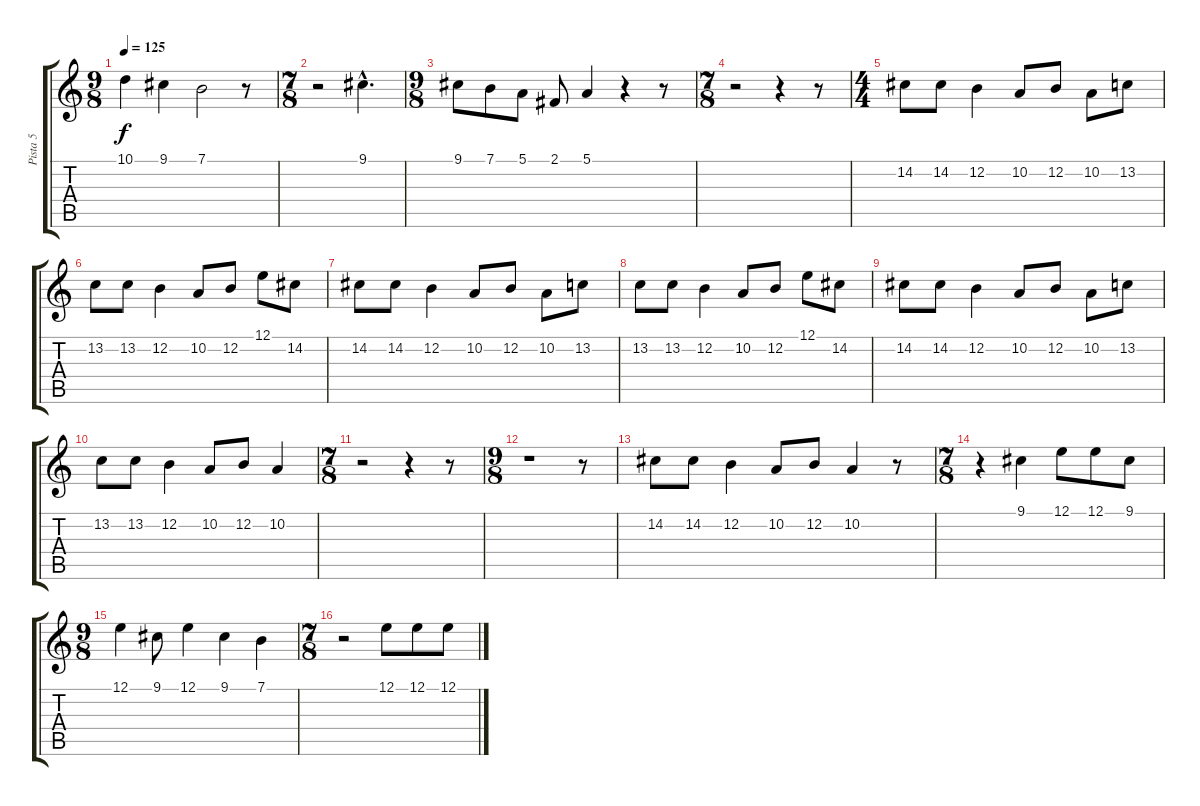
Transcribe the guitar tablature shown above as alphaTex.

\track ("Pista 5" "Pista 5") {instrument harmonica}
\staff {score tabs}
\tuning (E4 B3 G3 D3 A2 E2) {hide}
\ts (9 8)
\tempo 125
\clef g2
\ks c
10.1.4{dy f} 9.1.4 7.1.2 r.8 |
\ts (7 8)
r.2 9.1{hac}.4{d} |
\ts (9 8)
9.1.8 7.1.8 5.1.8 2.1.8 5.1.4 r.4 r.8 |
\ts (7 8)
r.2 r.4 r.8 |
\ts (4 4)
14.2.8 14.2.8 12.2.4 10.2.8 12.2.8 10.2.8 13.2.8 |
13.2.8 13.2.8 12.2.4 10.2.8 12.2.8 12.1.8 14.2.8 |
14.2.8 14.2.8 12.2.4 10.2.8 12.2.8 10.2.8 13.2.8 |
13.2.8 13.2.8 12.2.4 10.2.8 12.2.8 12.1.8 14.2.8 |
14.2.8 14.2.8 12.2.4 10.2.8 12.2.8 10.2.8 13.2.8 |
13.2.8 13.2.8 12.2.4 10.2.8 12.2.8 10.2.4 |
\ts (7 8)
r.2 r.4 r.8 |
\ts (9 8)
r.1 r.8 |
14.2.8 14.2.8 12.2.4 10.2.8 12.2.8 10.2.4 r.8 |
\ts (7 8)
r.4 9.1.4 12.1.8 12.1.8 9.1.8 |
\ts (9 8)
12.1.4 9.1.8 12.1.4 9.1.4 7.1.4 |
\ts (7 8)
r.2 12.1.8 12.1.8 12.1.8
